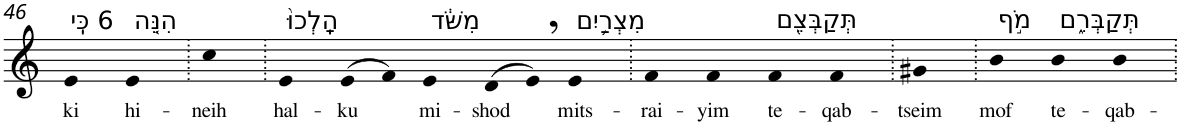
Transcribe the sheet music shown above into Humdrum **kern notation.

**kern	**text
*part1	*part1
*staff1	*staff1
*I"Piano	*
*I'Pno	*
!!LO:PB:g=z
*clefG2	*
*k[]	*
=46	=46
!LO:TX:a:t=6 כִּֽי	!
!	!LO:LY:b
4e	ki
!LO:TX:a:t=הִנֵּ֤ה	!
!	!LO:LY:b
4e	hi-
=47.	=47.
!	!LO:LY:b
4cc	-neih
=48.	=48.
!LO:TX:a:t=הָֽלְכוּ֙	!
!	!LO:LY:b
4e	hal-
!	!LO:LY:b
(>8e	-ku
8f)	.
!LO:TX:a:t=מִשֹּׁ֔ד	!
!	!LO:LY:b
4e	mi-
!	!LO:LY:b
(>8d	-shod
8e,)	.
!LO:TX:a:t=מִצְרַ֥יִם	!
!	!LO:LY:b
4e	mits-
=49.	=49.
!	!LO:LY:b
4f	-rai-
!	!LO:LY:b
4f	-yim
!LO:TX:a:t=תְּקַבְּצֵ֖ם	!
!	!LO:LY:b
4f	te-
!	!LO:LY:b
4f	-qab-
=50.	=50.
!	!LO:LY:b
4g#X	-tseim
=51.	=51.
!LO:TX:a:t=מֹ֣ף	!
!	!LO:LY:b
4b	mof
!LO:TX:a:t=תְּקַבְּרֵ֑ם	!
!	!LO:LY:b
4b	te-
!	!LO:LY:b
4b	-qab-
=.	=.
*-	*-
